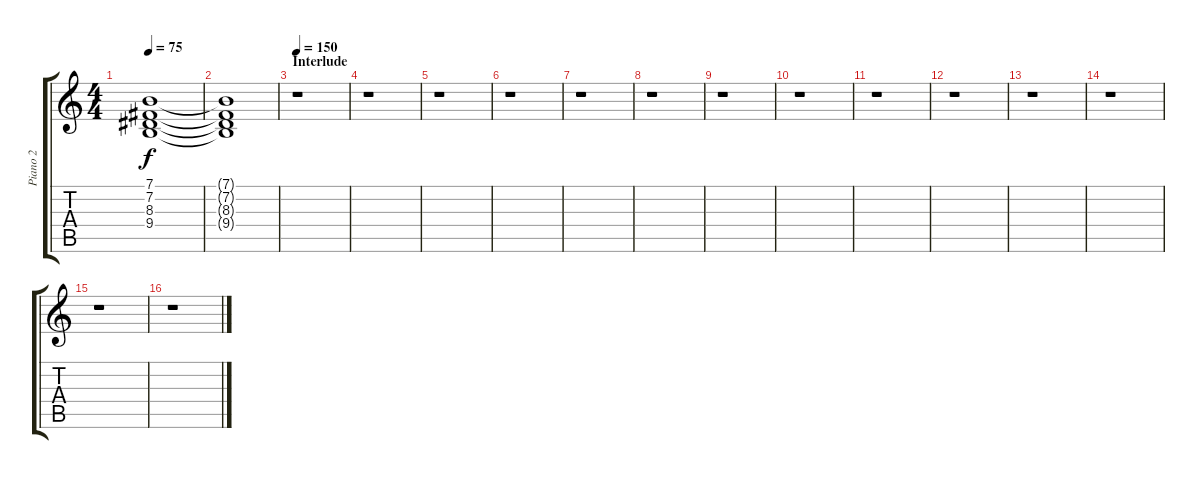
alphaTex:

\track ("Piano 2" "Piano 2") {instrument brightacousticpiano}
\staff {score tabs}
\tuning (E4 B3 G3 D3 A2 E2) {hide}
\ts (4 4)
\tempo 75
\clef g2
\ks c
(7.1{t} 7.2{t} 8.3{t} 9.4{t}).1{dy f} |
(7.1{t} 7.2{t} 8.3{t} 9.4{t}).1 |
\section ("" "Interlude")
\tempo 150
r.1 |
r.1 |
r.1 |
r.1 |
r.1 |
r.1 |
r.1 |
r.1 |
r.1 |
r.1 |
r.1 |
r.1 |
r.1 |
r.1
